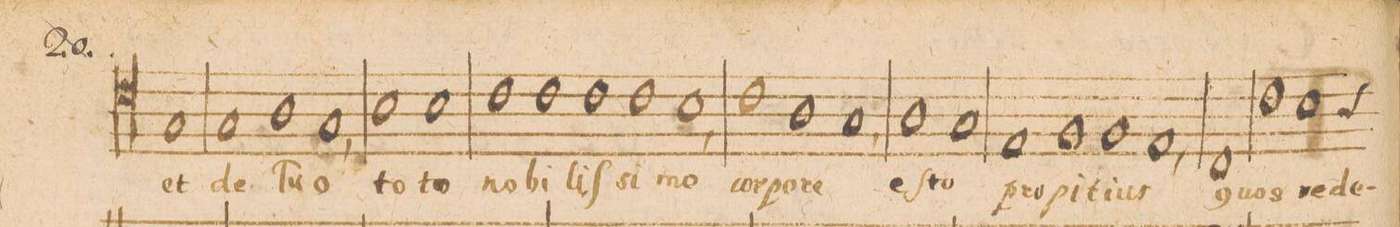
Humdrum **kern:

**kern	**text
*I"TENOR.	*
*clefC4	*
*k[]	*
*met(C|)	*
*M2/1	*
1G	et
1G	de
=74-	=74-
1A	tu-
1G,<	-o
=75-	=75-
1B	to-
1B	-to
=76-	=76-
1c	no-
1c	-bi-
=77-	=77-
1c	-liſ-
1c	-si-
=78-	=78-
1B,<	-mo
1c	cor-
=79-	=79-
1A	-po-
1G,<	-re
=80-	=80-
1A	eſ-
1G	-to
=81-	=81-
1E	pro-
1F	-pi-
=82-	=82-
1F	-ti-
1E,<	-ur
=83-	=83-
1C	quos
1c	re-
=84-	=84-
*custos:A	*
1B	-de-
*-	*-
